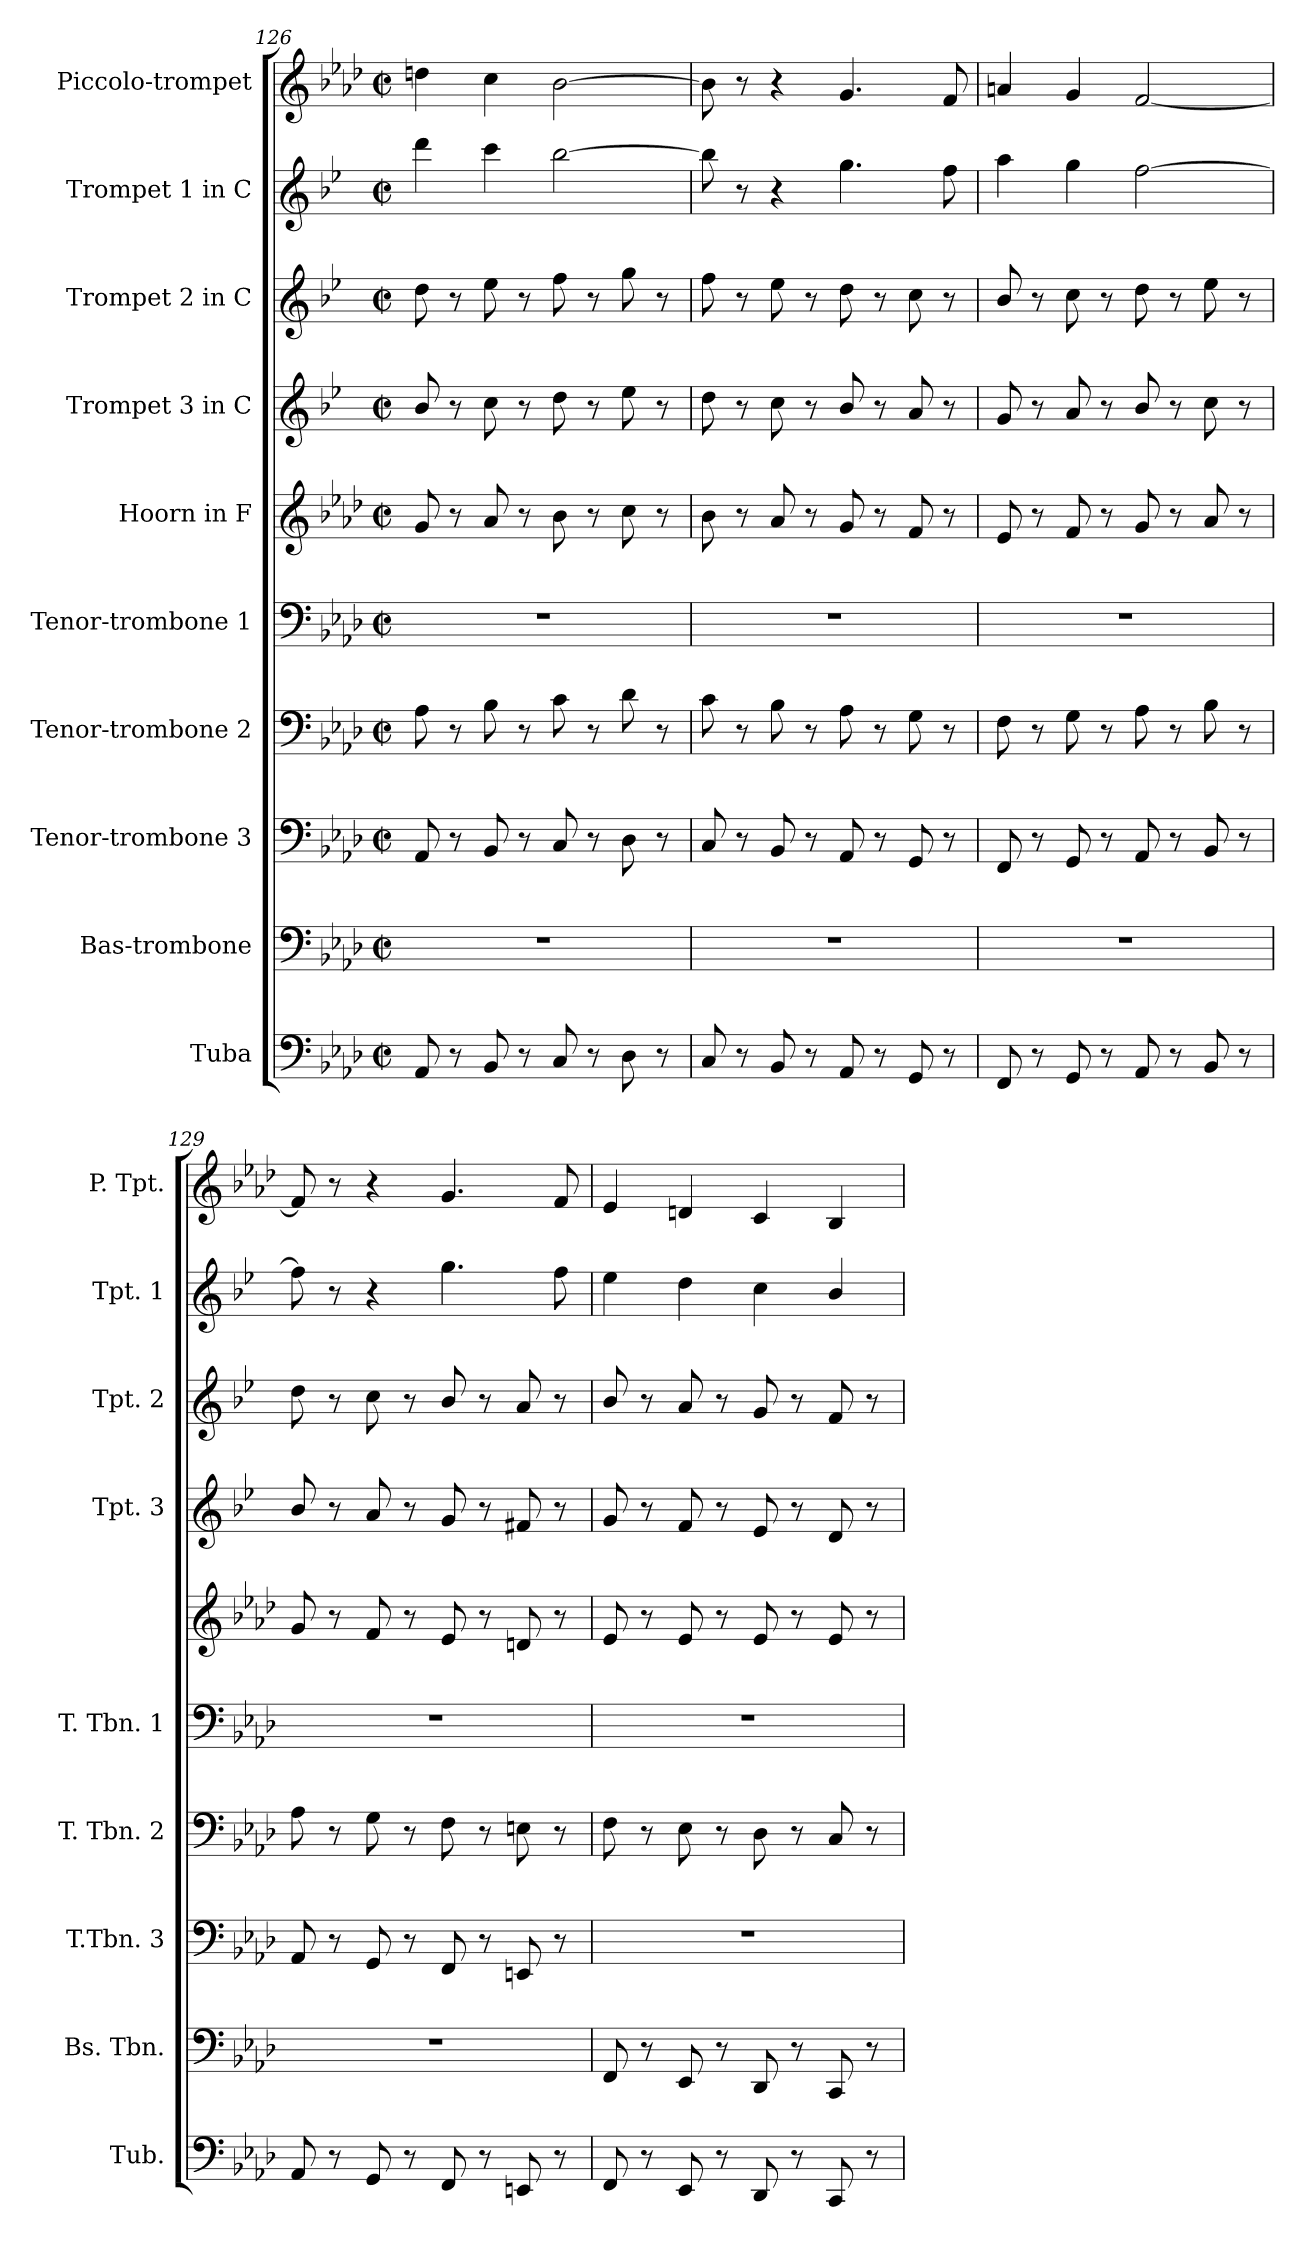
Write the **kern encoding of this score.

**kern	**kern	**kern	**kern	**kern	**kern	**kern	**kern	**kern	**kern
*part10	*part9	*part8	*part7	*part6	*part5	*part4	*part3	*part2	*part1
*staff10	*staff9	*staff8	*staff7	*staff6	*staff5	*staff4	*staff3	*staff2	*staff1
*I"Tuba	*I"Bas-trombone	*I"Tenor-trombone 3	*I"Tenor-trombone 2	*I"Tenor-trombone 1	*I"Hoorn in F	*I"Trompet 3 in C	*I"Trompet 2 in C	*I"Trompet 1 in C	*I"Piccolo-trompet
*I'Tub.	*I'Bs. Tbn.	*I'T.Tbn. 3	*I'T. Tbn. 2	*I'T. Tbn. 1	*	*I'Tpt. 3	*I'Tpt. 2	*I'Tpt. 1	*I'P. Tpt.
*clefF4	*clefF4	*clefF4	*clefF4	*clefF4	*clefG2	*clefG2	*clefG2	*clefG2	*clefG2
*	*	*	*	*	*ITrd4c7	*ITrd1c2	*ITrd1c2	*ITrd1c2	*ITrd1c2
*k[b-e-a-d-]	*k[b-e-a-d-]	*k[b-e-a-d-]	*k[b-e-a-d-]	*k[b-e-a-d-]	*k[b-e-a-d-g-]	*k[b-e-a-d-]	*k[b-e-a-d-]	*k[b-e-a-d-]	*k[b-e-a-d-g-c-]
*M2/2	*M2/2	*M2/2	*M2/2	*M2/2	*M2/2	*M2/2	*M2/2	*M2/2	*M2/2
*met(c|)	*met(c|)	*met(c|)	*met(c|)	*met(c|)	*met(c|)	*met(c|)	*met(c|)	*met(c|)	*met(c|)
=126	=126	=126	=126	=126	=126	=126	=126	=126	=126
8AA-/	1r	8AA-/	8A-\	1r	8c/	8a-/	8cc\	4ccc\	4ccn\
8r	.	8r	8r	.	8r	8r	8r	.	.
8BB-/	.	8BB-/	8B-\	.	8d-/	8b-\	8dd-\	4bb-\	4b-\
8r	.	8r	8r	.	8r	8r	8r	.	.
8C/	.	8C/	8c\	.	8e-\	8cc\	8ee-\	[2aa-\	[2a-\
8r	.	8r	8r	.	8r	8r	8r	.	.
8D-\	.	8D-\	8d-\	.	8f\	8dd-\	8ff\	.	.
8r	.	8r	8r	.	8r	8r	8r	.	.
=127	=127	=127	=127	=127	=127	=127	=127	=127	=127
8C/	1r	8C/	8c\	1r	8e-\	8cc\	8ee-\	8aa-\]	8a-\]
8r	.	8r	8r	.	8r	8r	8r	8r	8r
8BB-/	.	8BB-/	8B-\	.	8d-/	8b-\	8dd-\	4r	4r
8r	.	8r	8r	.	8r	8r	8r	.	.
8AA-/	.	8AA-/	8A-\	.	8c/	8a-/	8cc\	4.ff\	4.f/
8r	.	8r	8r	.	8r	8r	8r	.	.
8GG/	.	8GG/	8G\	.	8B-/	8g/	8b-\	.	.
8r	.	8r	8r	.	8r	8r	8r	8ee-\	8e-/
=128	=128	=128	=128	=128	=128	=128	=128	=128	=128
8FF/	1r	8FF/	8F\	1r	8A-/	8f/	8a-/	4gg\	4gn/
8r	.	8r	8r	.	8r	8r	8r	.	.
8GG/	.	8GG/	8G\	.	8B-/	8g/	8b-\	4ff\	4f/
8r	.	8r	8r	.	8r	8r	8r	.	.
8AA-/	.	8AA-/	8A-\	.	8c/	8a-/	8cc\	[2ee-\	[2e-/
8r	.	8r	8r	.	8r	8r	8r	.	.
8BB-/	.	8BB-/	8B-\	.	8d-/	8b-\	8dd-\	.	.
8r	.	8r	8r	.	8r	8r	8r	.	.
!!LO:PB:g=z
=129	=129	=129	=129	=129	=129	=129	=129	=129	=129
8AA-/	1r	8AA-/	8A-\	1r	8c/	8a-/	8cc\	8ee-\]	8e-/]
8r	.	8r	8r	.	8r	8r	8r	8r	8r
8GG/	.	8GG/	8G\	.	8B-/	8g/	8b-\	4r	4r
8r	.	8r	8r	.	8r	8r	8r	.	.
8FF/	.	8FF/	8F\	.	8A-/	8f/	8a-/	4.ff\	4.f/
8r	.	8r	8r	.	8r	8r	8r	.	.
8EEn/	.	8EEn/	8En\	.	8Gn/	8en/	8g/	.	.
8r	.	8r	8r	.	8r	8r	8r	8ee-\	8e-/
=130	=130	=130	=130	=130	=130	=130	=130	=130	=130
8FF/	8FF/	1r	8F\	1r	8A-/	8f/	8a-/	4dd-\	4d-/
8r	8r	.	8r	.	8r	8r	8r	.	.
8EE-/	8EE-/	.	8E-\	.	8A-/	8e-/	8g/	4cc\	4cn/
8r	8r	.	8r	.	8r	8r	8r	.	.
8DD-/	8DD-/	.	8D-\	.	8A-/	8d-/	8f/	4b-\	4B-/
8r	8r	.	8r	.	8r	8r	8r	.	.
8CC/	8CC/	.	8C/	.	8A-/	8c/	8e-/	4a-/	4A-/
8r	8r	.	8r	.	8r	8r	8r	.	.
=	=	=	=	=	=	=	=	=	=
*-	*-	*-	*-	*-	*-	*-	*-	*-	*-
